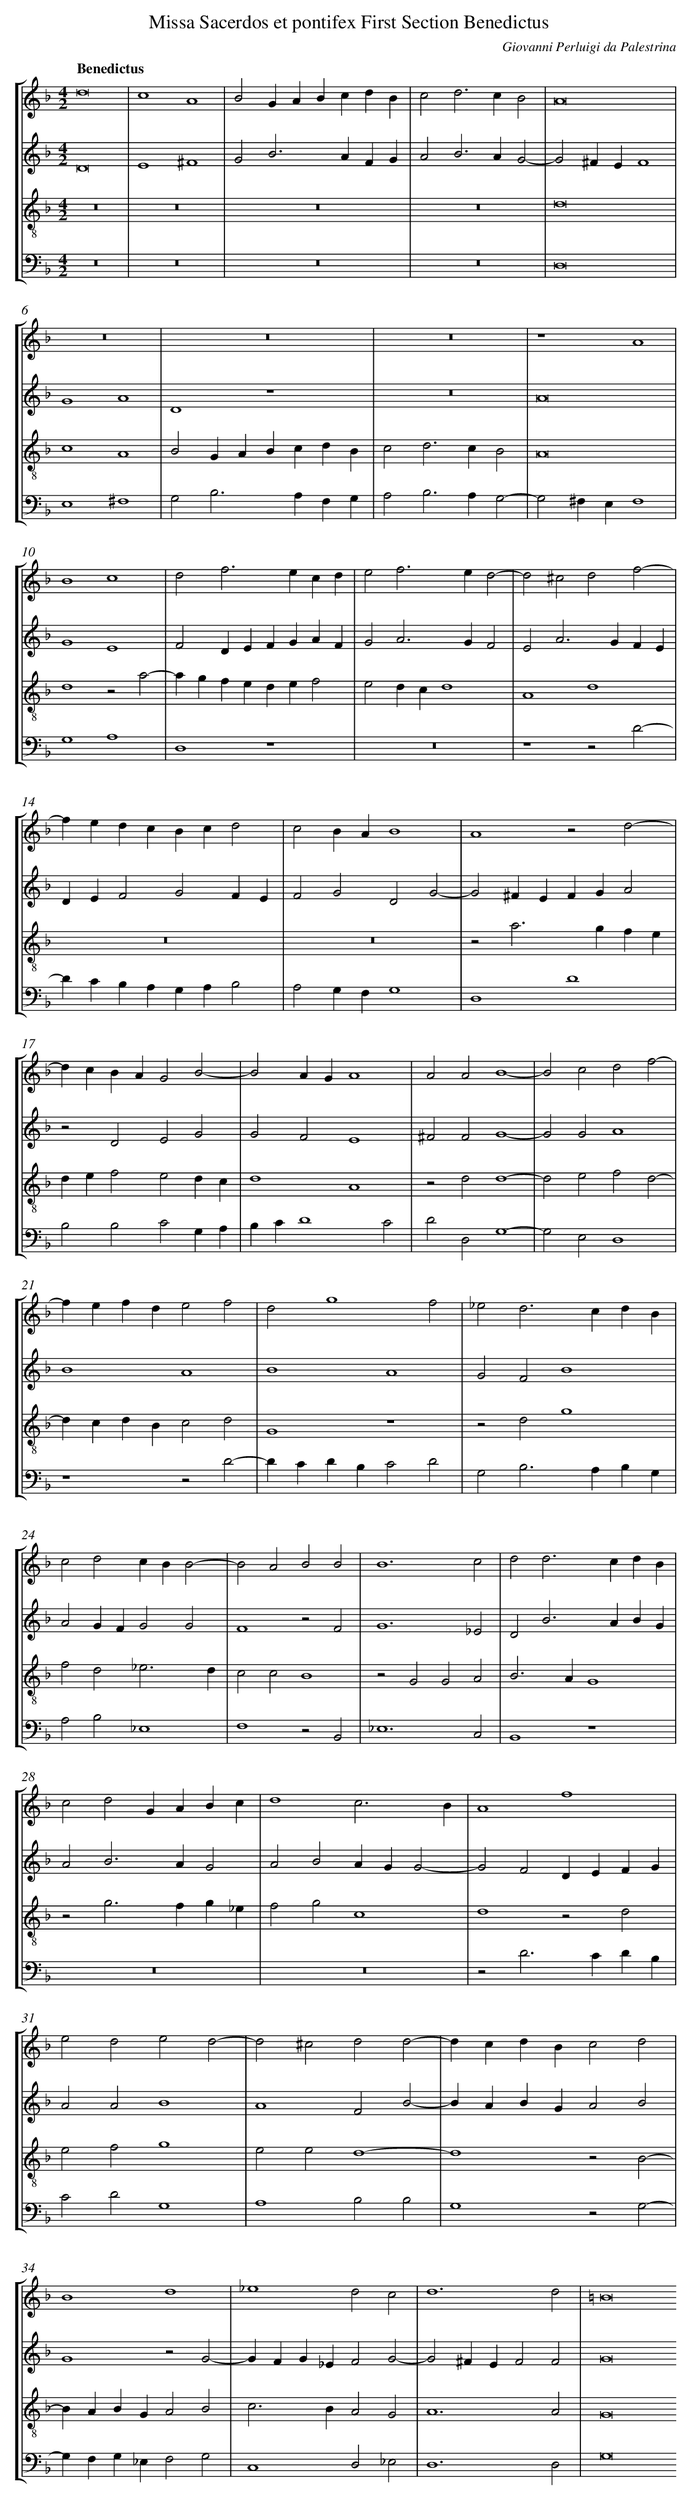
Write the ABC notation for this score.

X:1
T: Missa Sacerdos et pontifex First Section Benedictus
C: Giovanni Perluigi da Palestrina
L: 1/4
M: 4/2
Q: "Benedictus"
%%staves [1 2 3 4]
V: 1 clef=treble
V: 2 clef=treble
V: 3 clef=treble-8
V: 4 clef=bass
K: F
[V:1] d8 |
[V:2] D8 |
[V:3] z8 |
[V:4] z8 |
[V:1] c4A4 |
[V:2] E4^F4 |
[V:3] z8 |
[V:4] z8 |
[V:1] B2GABcdB |
[V:2] G2B2>A2FG |
[V:3] z8 |
[V:4] z8 |
[V:1] c2d2>c2B2 |
[V:2] A2B2>A2G2- |
[V:3] z8 |
[V:4] z8 |
[V:1] A8 |
[V:2] G2^FEF4 |
[V:3] d8 |
[V:4] D,8 |
[V:1] z8 |
[V:2] G4A4 |
[V:3] c4A4 |
[V:4] E,4^F,4 |
[V:1] z8 |
[V:2] D4z4 |
[V:3] B2GABcdB |
[V:4] G,2B,2>A,2F,G, |
[V:1] z8 |
[V:2] z8 |
[V:3] c2d2>c2B2 |
[V:4] A,2B,2>A,2G,2- |
[V:1] z4A4 |
[V:2] A8 |
[V:3] A8 |
[V:4] G,2^F,E,F,4 |
[V:1] B4c4 |
[V:2] G4E4 |
[V:3] d4z2a2- |
[V:4] G,4A,4 |
[V:1] d2f2>e2cd |
[V:2] F2DEFGAF |
[V:3] agfedef2 |
[V:4] D,4z4 |
[V:1] e2f2>e2d2- |
[V:2] G2A2>G2F2 |
[V:3] e2dcd4 |
[V:4] z8 |
[V:1] d2^c2d2f2- |
[V:2] E2A2>G2FE |
[V:3] A4d4 |
[V:4] z4z2D2- |
[V:1] fedcBcd2 |
[V:2] DEF2G2FE |
[V:3] z8 |
[V:4] DCB,A,G,A,B,2 |
[V:1] c2BAB4 |
[V:2] F2G2D2G2- |
[V:3] z8 |
[V:4] A,2G,F,G,4 |
[V:1] A4z2d2- |
[V:2] G2^FEFGA2 |
[V:3] z2a2>g2fe |
[V:4] D,4D4 |
[V:1] dcBAG2B2- |
[V:2] z2D2E2G2 |
[V:3] def2e2dc |
[V:4] B,2B,2C2G,A, |
[V:1] B2AGA4 |
[V:2] G2F2E4 |
[V:3] d4A4 |
[V:4] B,CD4C2 |
[V:1] A2A2B4- |
[V:2] ^F2F2G4- |
[V:3] z2d2d4- |
[V:4] D2D,2G,4- |
[V:1] B2c2d2f2- |
[V:2] G2G2A4 |
[V:3] d2e2f2d2- |
[V:4] G,2E,2D,4 |
[V:1] fefde2f2 |
[V:2] B4A4 |
[V:3] dcdBc2d2 |
[V:4] z4z2D2- |
[V:1] d2g4f2 |
[V:2] B4A4 |
[V:3] G4z4 |
[V:4] DCDB,C2D2 |
[V:1] _e2d2>c2dB |
[V:2] G2F2B4 |
[V:3] z2d2g4 |
[V:4] G,2B,2>A,2B,G, |
[V:1] c2d2cBB2- |
[V:2] A2GFG2G2 |
[V:3] f2d2_e3d |
[V:4] A,2B,2_E,4 |
[V:1] B2A2B2B2 |
[V:2] F4z2F2 |
[V:3] c2c2B4 |
[V:4] F,4z2B,,2 |
[V:1] B6c2 |
[V:2] G6_E2 |
[V:3] z2G2G2A2 |
[V:4] _E,6C,2 |
[V:1] d2d2>c2dB |
[V:2] D2B2>A2BG |
[V:3] B2>A2G4 |
[V:4] B,,4z4 |
[V:1] c2d2GABc |
[V:2] A2B2>A2G2 |
[V:3] z2g2>f2g_e |
[V:4] z8 |
[V:1] d4c3B |
[V:2] A2B2AGG2- |
[V:3] f2g2c4 |
[V:4] z8 |
[V:1] A4f4 |
[V:2] G2F2DEFG |
[V:3] d4z2d2 |
[V:4] z2D2>C2DB, |
[V:1] e2d2e2d2- |
[V:2] A2A2B4 |
[V:3] e2f2g4 |
[V:4] C2D2G,4 |
[V:1] d2^c2d2d2- |
[V:2] A4F2B2- |
[V:3] e2e2d4- |
[V:4] A,4B,2B,2 |
[V:1] dcdBc2d2 |
[V:2] BABGA2B2 |
[V:3] d4z2B2- |
[V:4] G,4z2G,2- |
[V:1] B4d4 |
[V:2] G4z2G2- |
[V:3] BABGA2B2 |
[V:4] G,F,G,_E,F,2G,2 |
[V:1] _e4d2c2 |
[V:2] GFG_EF2G2- |
[V:3] c2>B2A2G2 |
[V:4] C,4D,2_E,2 |
[V:1] d6d2 |
[V:2] G2^FEF2F2 |
[V:3] A6A2 |
[V:4] D,6D,2 |
[V:1] =B8
[V:2] G8
[V:3] G8
[V:4] G,8
